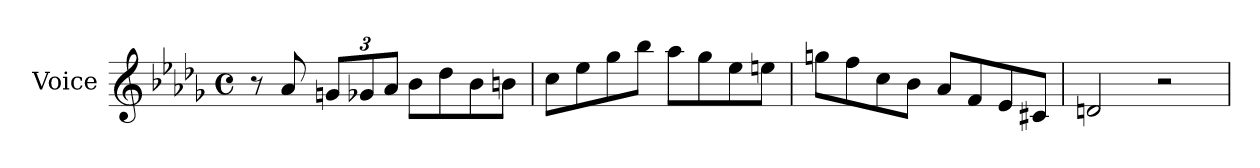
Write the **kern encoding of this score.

**kern
*part1
*staff1
*I"Voice
*I'Voice
*clefG2
*k[b-e-a-d-g-]
*M4/4
*met(c)
=1
8r
8a-/
12gn/L
12g-X/
12a-/J
8b-\L
8dd-\
8b-\
8bn\J
=2
8cc\L
8ee-\
8gg-\
8bb-\J
8aa-\L
8gg-\
8ee-\
8een\J
=3
8ggn\L
8ff\
8cc\
8b-\J
8a-/L
8f/
8e-/
8c#X/J
=4
2dn/
2rcc
=
*-
